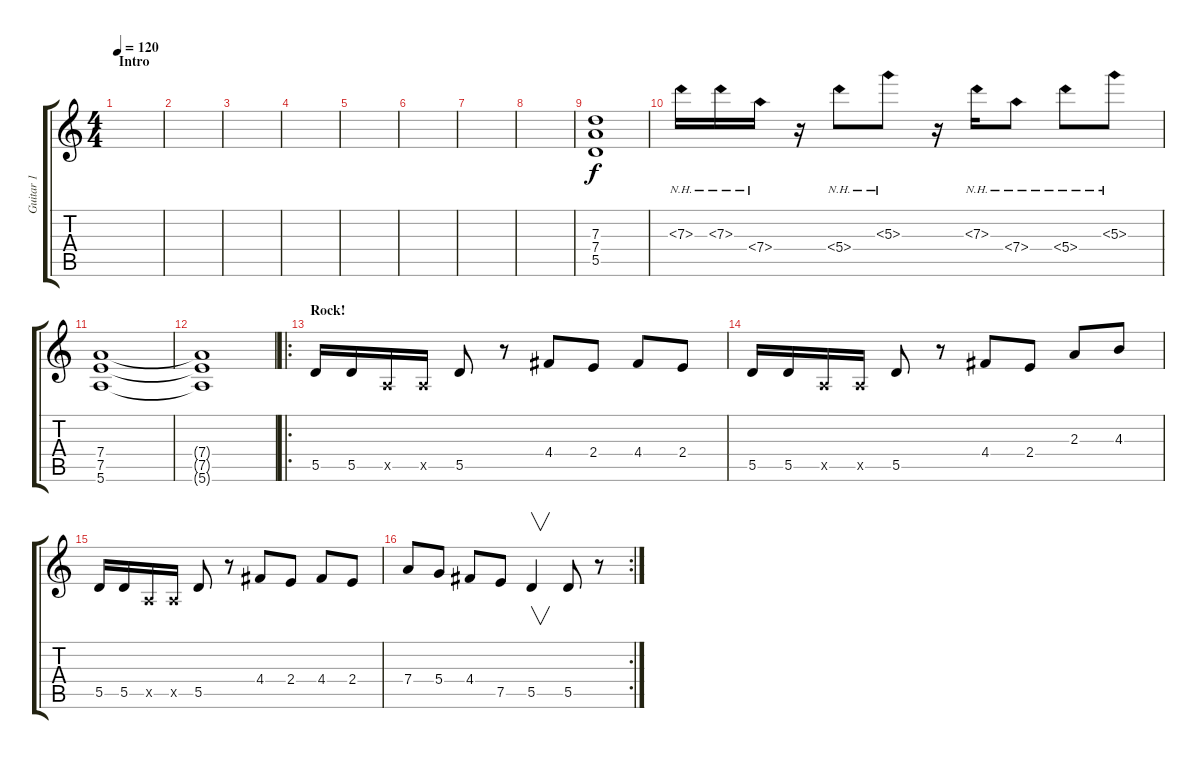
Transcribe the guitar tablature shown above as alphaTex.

\track ("Guitar 1" "Guitar 1") {instrument overdrivenguitar}
\staff {score tabs}
\tuning (E4 B3 G3 D3 A2 E2) {hide}
\ts (4 4)
\section ("" "Intro")
\tempo 120
\clef g2
\ks c
|
|
|
|
|
|
|
|
(7.3 7.4 5.5).1 |
7.3{nh}.16 7.3{nh}.16 7.4{nh}.16 r.16 5.4{nh}.8 5.3{nh}.8 r.16 7.3{nh}.16 7.4{nh}.8 5.4{nh}.8 5.3{nh}.8 |
(7.4 7.5 5.6).1 |
(7.4{t} 7.5{t} 5.6{t}).1 |
\ro
\section ("" "Rock!")
5.5.16 5.5.16 0.5{x}.16 0.5{x}.16 5.5.8 r.8 4.4.8 2.4.8 4.4.8 2.4.8 |
5.5.16 5.5.16 0.5{x}.16 0.5{x}.16 5.5.8 r.8 4.4.8 2.4.8 2.3.8 4.3.8 |
5.5.16 5.5.16 0.5{x}.16 0.5{x}.16 5.5.8 r.8 4.4.8 2.4.8 4.4.8 2.4.8 |
\rc 2
7.4.8 5.4.8 4.4.8 7.5.8 5.5.4{v} 5.5.8 r.8
